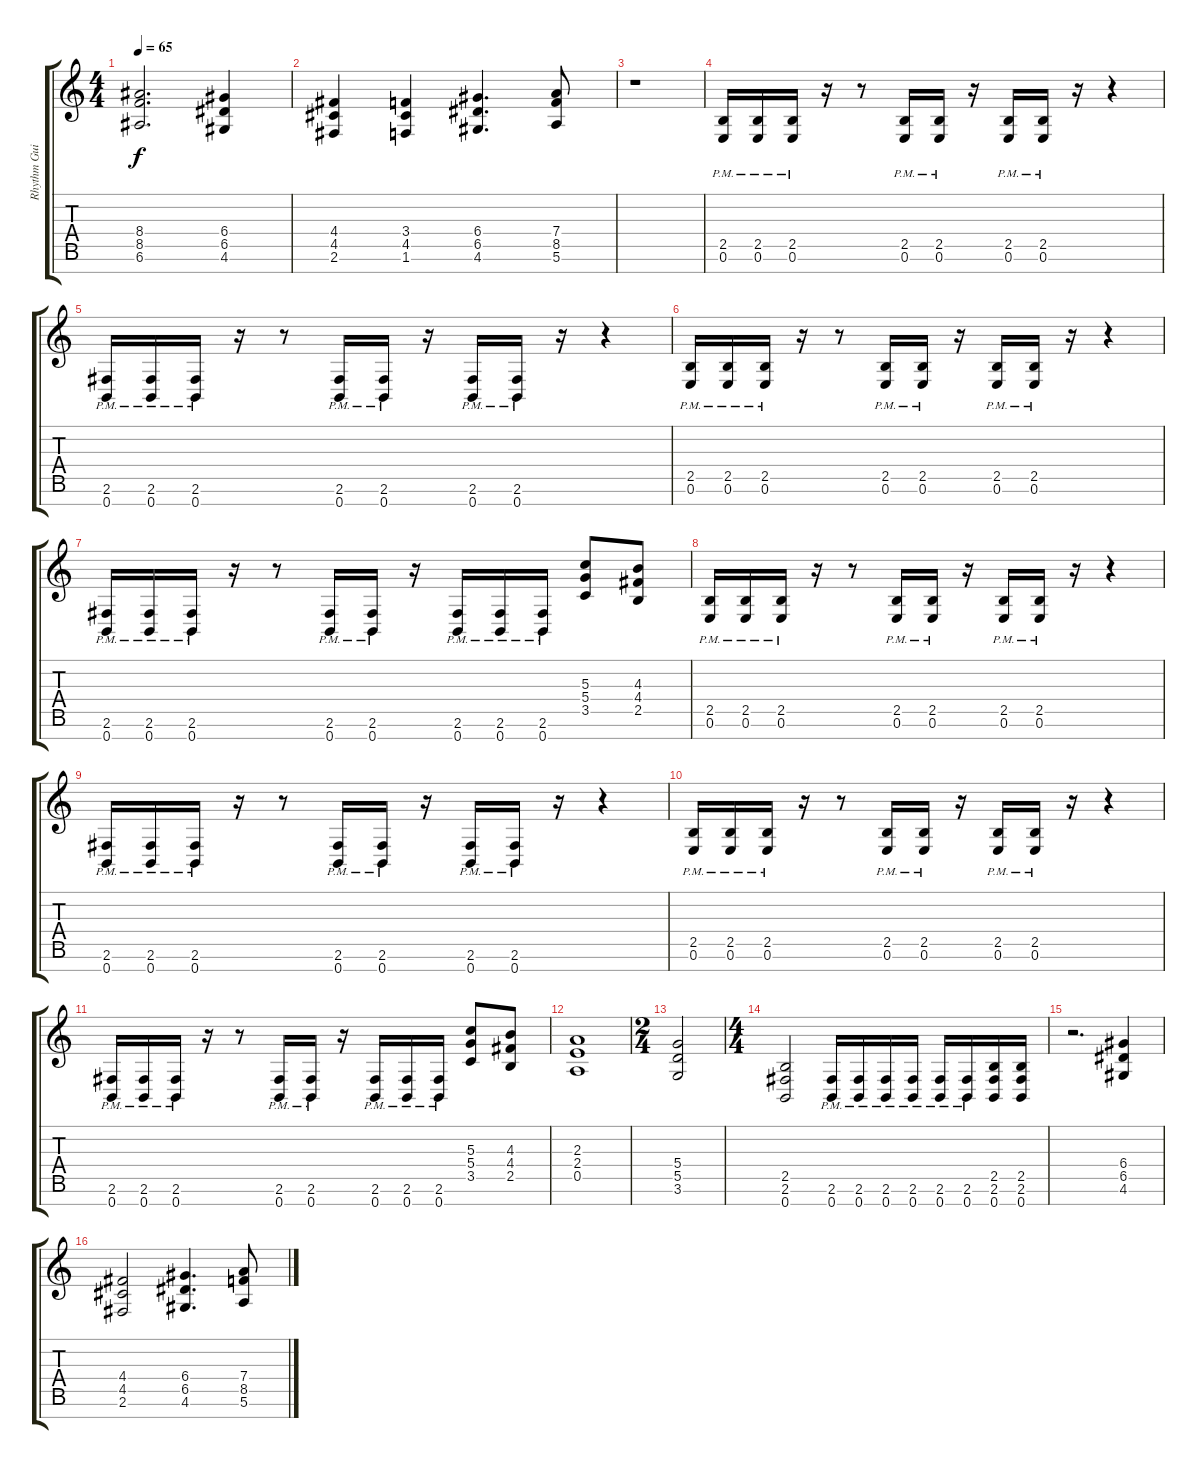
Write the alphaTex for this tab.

\track ("Rhythm Guitar II (right)" "Rhythm Gui") {instrument distortionguitar}
\staff {score tabs}
\tuning (E4 B3 G3 D3 A2 E2 B1) {hide}
\ts (4 4)
\tempo 65
\clef g2
\ks c
(8.4 8.5 6.6).2{d dy f} (6.4 6.5 4.6).4 |
(4.4 4.5 2.6).4 (3.4 4.5 1.6).4 (6.4 6.5 4.6).4{d} (7.4 8.5 5.6).8 |
r.1 |
(2.5{pm} 0.6{pm}).16 (2.5{pm} 0.6{pm}).16 (2.5{pm} 0.6{pm}).16 r.16 r.8 (2.5{pm} 0.6{pm}).16 (2.5{pm} 0.6{pm}).16 r.16 (2.5{pm} 0.6{pm}).16 (2.5{pm} 0.6{pm}).16 r.16 r.4 |
(2.6{pm} 0.7{pm}).16 (2.6{pm} 0.7{pm}).16 (2.6{pm} 0.7{pm}).16 r.16 r.8 (2.6{pm} 0.7{pm}).16 (2.6{pm} 0.7{pm}).16 r.16 (2.6{pm} 0.7{pm}).16 (2.6{pm} 0.7{pm}).16 r.16 r.4 |
(2.5{pm} 0.6{pm}).16 (2.5{pm} 0.6{pm}).16 (2.5{pm} 0.6{pm}).16 r.16 r.8 (2.5{pm} 0.6{pm}).16 (2.5{pm} 0.6{pm}).16 r.16 (2.5{pm} 0.6{pm}).16 (2.5{pm} 0.6{pm}).16 r.16 r.4 |
(2.6{pm} 0.7{pm}).16 (2.6{pm} 0.7{pm}).16 (2.6{pm} 0.7{pm}).16 r.16 r.8 (2.6{pm} 0.7{pm}).16 (2.6{pm} 0.7{pm}).16 r.16 (2.6{pm} 0.7{pm}).16 (2.6{pm} 0.7{pm}).16 (2.6{pm} 0.7{pm}).16 (5.3 5.4 3.5).8 (4.3 4.4 2.5).8 |
(2.5{pm} 0.6{pm}).16 (2.5{pm} 0.6{pm}).16 (2.5{pm} 0.6{pm}).16 r.16 r.8 (2.5{pm} 0.6{pm}).16 (2.5{pm} 0.6{pm}).16 r.16 (2.5{pm} 0.6{pm}).16 (2.5{pm} 0.6{pm}).16 r.16 r.4 |
(2.6{pm} 0.7{pm}).16 (2.6{pm} 0.7{pm}).16 (2.6{pm} 0.7{pm}).16 r.16 r.8 (2.6{pm} 0.7{pm}).16 (2.6{pm} 0.7{pm}).16 r.16 (2.6{pm} 0.7{pm}).16 (2.6{pm} 0.7{pm}).16 r.16 r.4 |
(2.5{pm} 0.6{pm}).16 (2.5{pm} 0.6{pm}).16 (2.5{pm} 0.6{pm}).16 r.16 r.8 (2.5{pm} 0.6{pm}).16 (2.5{pm} 0.6{pm}).16 r.16 (2.5{pm} 0.6{pm}).16 (2.5{pm} 0.6{pm}).16 r.16 r.4 |
(2.6{pm} 0.7{pm}).16 (2.6{pm} 0.7{pm}).16 (2.6{pm} 0.7{pm}).16 r.16 r.8 (2.6{pm} 0.7{pm}).16 (2.6{pm} 0.7{pm}).16 r.16 (2.6{pm} 0.7{pm}).16 (2.6{pm} 0.7{pm}).16 (2.6{pm} 0.7{pm}).16 (5.3 5.4 3.5).8 (4.3 4.4 2.5).8 |
(2.3 2.4 0.5).1 |
\ts (2 4)
(5.4 5.5 3.6).2 |
\ts (4 4)
(2.5 2.6 0.7).2 (2.6{pm} 0.7{pm}).16 (2.6{pm} 0.7{pm}).16 (2.6{pm} 0.7{pm}).16 (2.6{pm} 0.7{pm}).16 (2.6{pm} 0.7{pm}).16 (2.6{pm} 0.7{pm}).16 (2.5 2.6 0.7).16 (2.5 2.6 0.7).16 |
r.2{d} (6.4 6.5 4.6).4 |
(4.4 4.5 2.6).2 (6.4 6.5 4.6).4{d} (7.4 8.5 5.6).8
